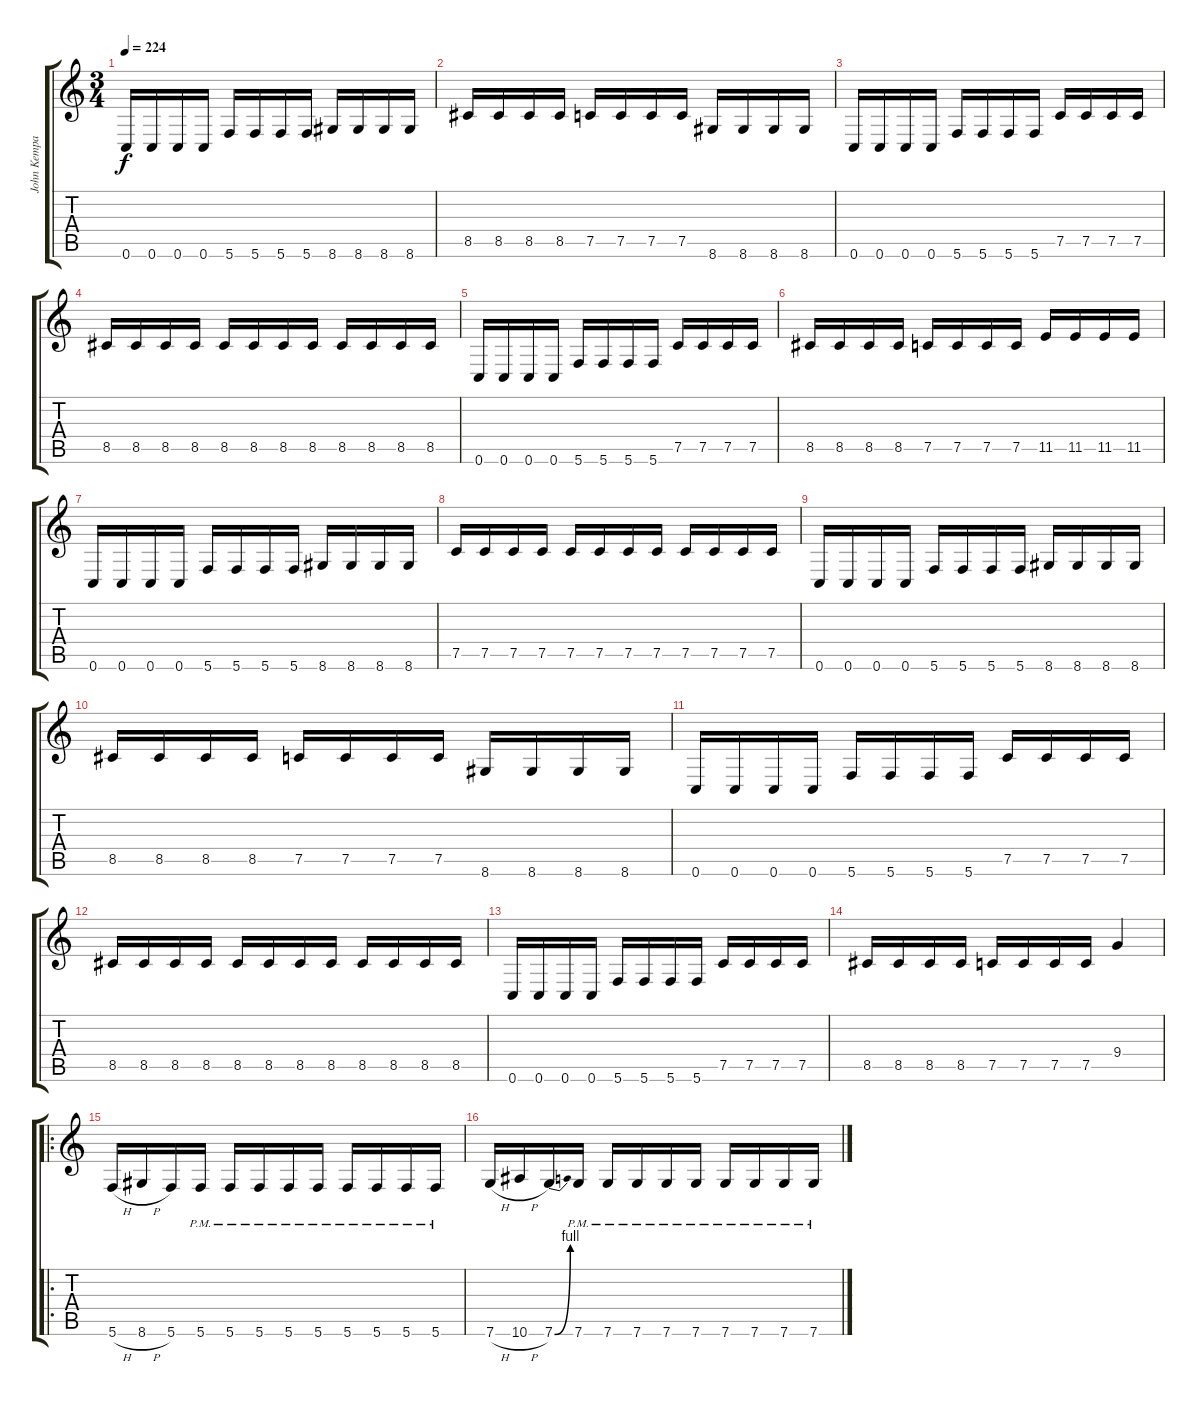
\track ("John Kempainen" "John Kempa") {instrument distortionguitar}
\staff {score tabs}
\tuning (C4 G3 Eb3 Bb2 F2 C2) {hide}
\ts (3 4)
\tempo 224
\clef g2
\ks c
0.6.16{dy f} 0.6.16 0.6.16 0.6.16 5.6.16 5.6.16 5.6.16 5.6.16 8.6.16 8.6.16 8.6.16 8.6.16 |
8.5.16 8.5.16 8.5.16 8.5.16 7.5.16 7.5.16 7.5.16 7.5.16 8.6.16 8.6.16 8.6.16 8.6.16 |
0.6.16 0.6.16 0.6.16 0.6.16 5.6.16 5.6.16 5.6.16 5.6.16 7.5.16 7.5.16 7.5.16 7.5.16 |
8.5.16 8.5.16 8.5.16 8.5.16 8.5.16 8.5.16 8.5.16 8.5.16 8.5.16 8.5.16 8.5.16 8.5.16 |
0.6.16 0.6.16 0.6.16 0.6.16 5.6.16 5.6.16 5.6.16 5.6.16 7.5.16 7.5.16 7.5.16 7.5.16 |
8.5.16 8.5.16 8.5.16 8.5.16 7.5.16 7.5.16 7.5.16 7.5.16 11.5.16 11.5.16 11.5.16 11.5.16 |
0.6.16 0.6.16 0.6.16 0.6.16 5.6.16 5.6.16 5.6.16 5.6.16 8.6.16 8.6.16 8.6.16 8.6.16 |
7.5.16 7.5.16 7.5.16 7.5.16 7.5.16 7.5.16 7.5.16 7.5.16 7.5.16 7.5.16 7.5.16 7.5.16 |
0.6.16 0.6.16 0.6.16 0.6.16 5.6.16 5.6.16 5.6.16 5.6.16 8.6.16 8.6.16 8.6.16 8.6.16 |
8.5.16 8.5.16 8.5.16 8.5.16 7.5.16 7.5.16 7.5.16 7.5.16 8.6.16 8.6.16 8.6.16 8.6.16 |
0.6.16 0.6.16 0.6.16 0.6.16 5.6.16 5.6.16 5.6.16 5.6.16 7.5.16 7.5.16 7.5.16 7.5.16 |
8.5.16 8.5.16 8.5.16 8.5.16 8.5.16 8.5.16 8.5.16 8.5.16 8.5.16 8.5.16 8.5.16 8.5.16 |
0.6.16 0.6.16 0.6.16 0.6.16 5.6.16 5.6.16 5.6.16 5.6.16 7.5.16 7.5.16 7.5.16 7.5.16 |
8.5.16 8.5.16 8.5.16 8.5.16 7.5.16 7.5.16 7.5.16 7.5.16 9.4.4 |
\ro
5.6{h}.16 8.6{h}.16 5.6.16 5.6{pm}.16 5.6{pm}.16 5.6{pm}.16 5.6{pm}.16 5.6{pm}.16 5.6{pm}.16 5.6{pm}.16 5.6{pm}.16 5.6{pm}.16 |
7.6{h}.16 10.6{h}.16 7.6{be (bend 0 0 60 4)}.16 7.6{pm}.16 7.6{pm}.16 7.6{pm}.16 7.6{pm}.16 7.6{pm}.16 7.6{pm}.16 7.6{pm}.16 7.6{pm}.16 7.6{pm}.16
